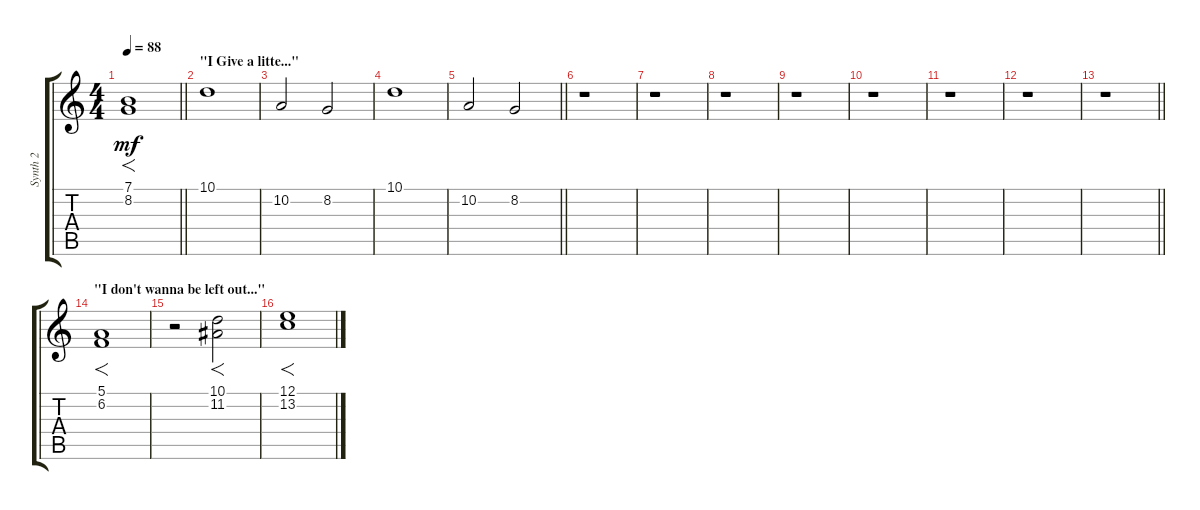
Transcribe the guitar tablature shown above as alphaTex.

\track ("Synth 2" "Synth 2") {instrument lead2sawtooth}
\staff {score tabs}
\tuning (E4 B3 G3 D3 A2 E2) {hide}
\ts (4 4)
\tempo 88
\clef g2
\barLineRight lightlight
\ks c
(7.1 8.2).1{f dy mf} |
\section ("" "\"I Give a litte...\"")
10.1.1 |
10.2.2 8.2.2 |
10.1.1 |
\barLineRight lightlight
10.2.2 8.2.2 |
r.1 |
r.1 |
r.1 |
r.1 |
r.1 |
r.1 |
r.1 |
\barLineRight lightlight
r.1 |
\section ("" "\"I don't wanna be left out...\"")
(5.1 6.2).1{f} |
r.2 (10.1 11.2).2{f} |
(12.1 13.2).1{f}
